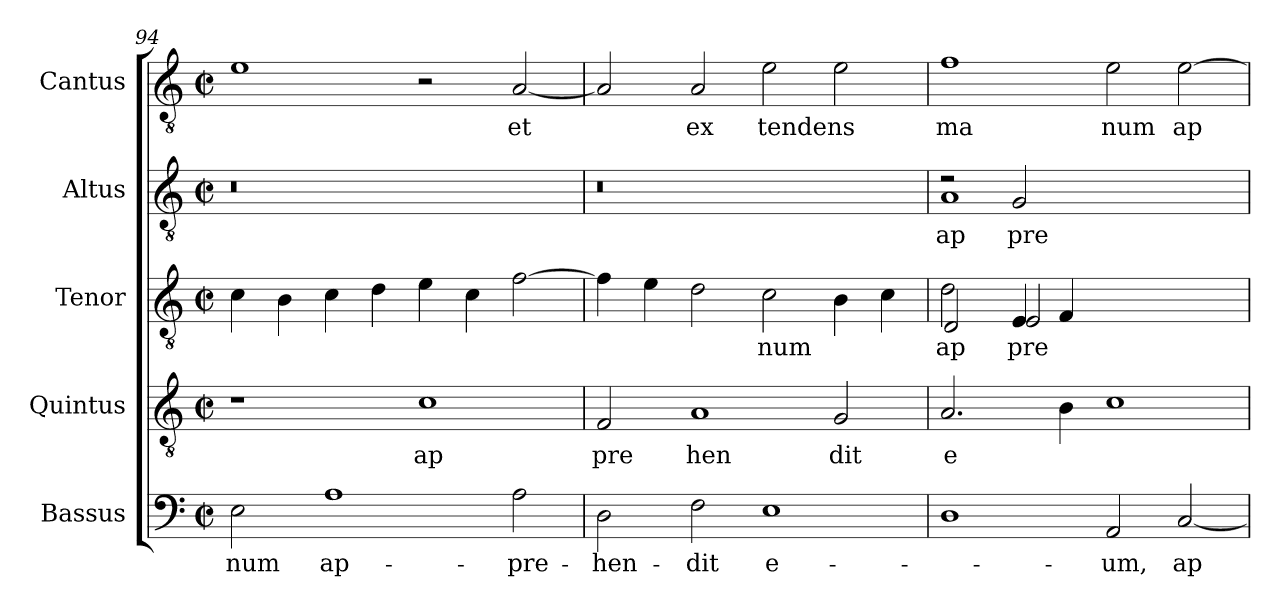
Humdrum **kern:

**kern	**text	**kern	**text	**kern	**text	**kern	**text	**kern	**text
*part5	*part5	*part4	*part4	*part3	*part3	*part2	*part2	*part1	*part1
*staff5	*staff5	*staff4	*staff4	*staff3	*staff3	*staff2	*staff2	*staff1	*staff1
*I"Bassus	*	*I"Quintus	*	*I"Tenor	*	*I"Altus	*	*I"Cantus	*
!!LO:PB:g=z
*clefF4	*	*clefGv2	*	*clefGv2	*	*clefGv2	*	*clefGv2	*
*M2/2	*	*M2/2	*	*M2/2	*	*M2/2	*	*M2/2	*
*met(c|)	*	*met(c|)	*	*met(c|)	*	*met(c|)	*	*met(c|)	*
=94	=94	=94	=94	=94	=94	=94	=94	=94	=94
!	!LO:LY:b:cj	!	!	!	!	!	!	!	!
2E\	num	1r	.	4c\	.	0r	.	1e	.
.	.	.	.	4B\	.	.	.	.	.
!	!LO:LY:b:cj	!	!	!	!	!	!	!	!
1A	ap-	.	.	4c\	.	.	.	.	.
.	.	.	.	4d\	.	.	.	.	.
!	!	!	!LO:LY:b:cj	!	!	!	!	!	!
.	.	1c	ap	4e\	.	.	.	2r	.
.	.	.	.	4c\	.	.	.	.	.
!	!LO:LY:b:cj	!	!	!	!	!	!	!	!LO:LY:b:cj
2A\	-pre-	.	.	[>2f\	.	.	.	[<2A/	et
=95	=95	=95	=95	=95	=95	=95	=95	=95	=95
!	!LO:LY:b:cj	!	!LO:LY:b:cj	!	!	!	!	!	!
2D\	-hen-	2F/	pre	4f\]	.	0r	.	2A/]	.
.	.	.	.	4e\	.	.	.	.	.
!	!LO:LY:b:cj	!	!LO:LY:b:cj	!	!	!	!	!	!LO:LY:b:cj
2F\	-dit	1A	hen	2d\	.	.	.	2A/	ex
!	!LO:LY:b:rj	!	!	!	!LO:LY:b	!	!	!	!LO:LY:b
1E	e-	.	.	2c\	num	.	.	2e\	tendens
!	!	!	!LO:LY:b:cj	!	!	!	!	!	!
.	.	2G/	dit	4B\	.	.	.	2e\	.
.	.	.	.	4c\	.	.	.	.	.
=96	=96	=96	=96	=96	=96	=96	=96	=96	=96
!	!	!	!LO:LY:b:cj	!	!LO:LY:b:cj	!	!LO:LY:b:cj	!	!LO:LY:b:cj
*	*	*	*	*^	*	*^	*	*	*
1D	.	2.A/	e	2d\	2D/	ap	2r	1A	ap-	1f	ma
!	!	!	!	!	!	!LO:LY:b	!	!	!	!	!
!	!	!	!	!	!	!LO:LY:b:cj	!	!	!LO:LY:b:cj	!	!
.	.	.	.	4E/	2E/	pre	2G/	.	-pre-	.	.
.	.	4B\	.	4F/	.	.	.	.	.	.	.
!	!LO:LY:b:cj	!	!	!	!	!	!	!	!	!	!LO:LY:b:cj
2AA/	-um,	1c	.	1ryy	1ryy	.	1ryy	1ryy	.	2e\	num
!	!LO:LY:b:cj	!	!	!	!	!	!	!	!	!	!LO:LY:b:cj
[<2C/	ap-	.	.	.	.	.	.	.	.	[>2e\	ap
*	*	*	*	*v	*v	*	*	*	*	*	*
*	*	*	*	*	*	*v	*v	*	*	*
=	=	=	=	=	=	=	=	=	=
*-	*-	*-	*-	*-	*-	*-	*-	*-	*-
